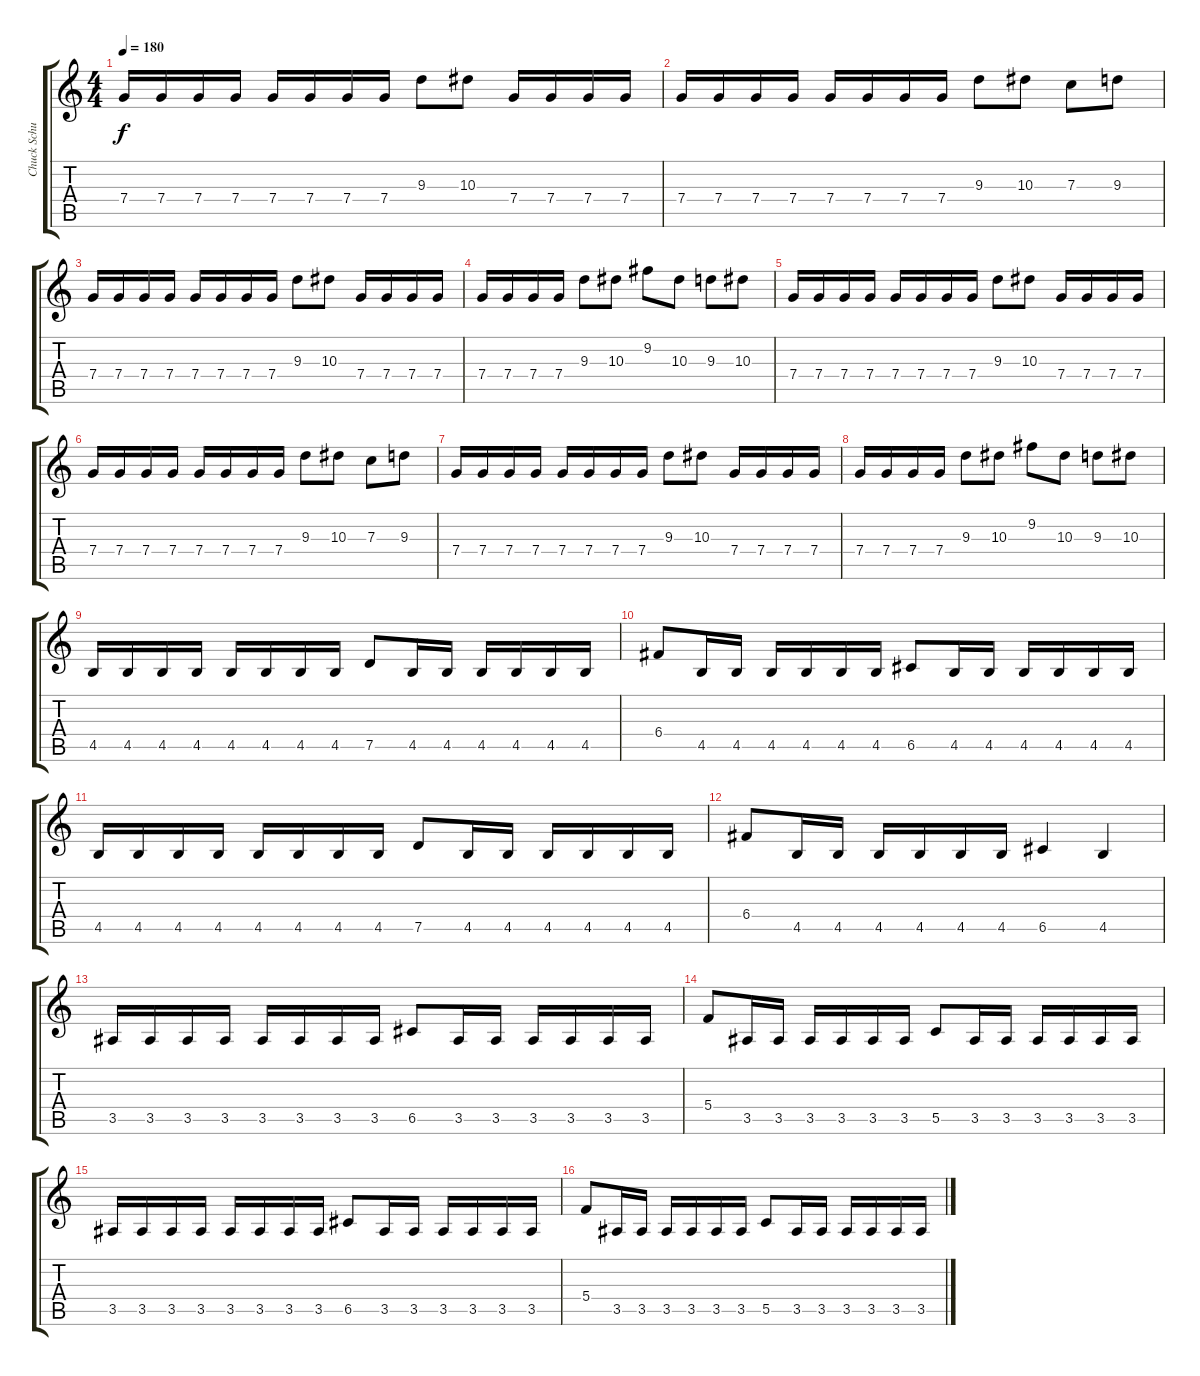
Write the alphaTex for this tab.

\track ("Chuck Schuldiner" "Chuck Schu") {instrument distortionguitar}
\staff {score tabs}
\tuning (D4 A3 F3 C3 G2 D2) {hide}
\ts (4 4)
\tempo 180
\clef g2
\ks c
7.4.16{dy f} 7.4.16 7.4.16 7.4.16 7.4.16 7.4.16 7.4.16 7.4.16 9.3.8 10.3.8 7.4.16 7.4.16 7.4.16 7.4.16 |
7.4.16 7.4.16 7.4.16 7.4.16 7.4.16 7.4.16 7.4.16 7.4.16 9.3.8 10.3.8 7.3.8 9.3.8 |
7.4.16 7.4.16 7.4.16 7.4.16 7.4.16 7.4.16 7.4.16 7.4.16 9.3.8 10.3.8 7.4.16 7.4.16 7.4.16 7.4.16 |
7.4.16 7.4.16 7.4.16 7.4.16 9.3.8 10.3.8 9.2.8 10.3.8 9.3.8 10.3.8 |
7.4.16 7.4.16 7.4.16 7.4.16 7.4.16 7.4.16 7.4.16 7.4.16 9.3.8 10.3.8 7.4.16 7.4.16 7.4.16 7.4.16 |
7.4.16 7.4.16 7.4.16 7.4.16 7.4.16 7.4.16 7.4.16 7.4.16 9.3.8 10.3.8 7.3.8 9.3.8 |
7.4.16 7.4.16 7.4.16 7.4.16 7.4.16 7.4.16 7.4.16 7.4.16 9.3.8 10.3.8 7.4.16 7.4.16 7.4.16 7.4.16 |
7.4.16 7.4.16 7.4.16 7.4.16 9.3.8 10.3.8 9.2.8 10.3.8 9.3.8 10.3.8 |
4.5.16 4.5.16 4.5.16 4.5.16 4.5.16 4.5.16 4.5.16 4.5.16 7.5.8 4.5.16 4.5.16 4.5.16 4.5.16 4.5.16 4.5.16 |
6.4.8 4.5.16 4.5.16 4.5.16 4.5.16 4.5.16 4.5.16 6.5.8 4.5.16 4.5.16 4.5.16 4.5.16 4.5.16 4.5.16 |
4.5.16 4.5.16 4.5.16 4.5.16 4.5.16 4.5.16 4.5.16 4.5.16 7.5.8 4.5.16 4.5.16 4.5.16 4.5.16 4.5.16 4.5.16 |
6.4.8 4.5.16 4.5.16 4.5.16 4.5.16 4.5.16 4.5.16 6.5.4 4.5.4 |
3.5.16 3.5.16 3.5.16 3.5.16 3.5.16 3.5.16 3.5.16 3.5.16 6.5.8 3.5.16 3.5.16 3.5.16 3.5.16 3.5.16 3.5.16 |
5.4.8 3.5.16 3.5.16 3.5.16 3.5.16 3.5.16 3.5.16 5.5.8 3.5.16 3.5.16 3.5.16 3.5.16 3.5.16 3.5.16 |
3.5.16 3.5.16 3.5.16 3.5.16 3.5.16 3.5.16 3.5.16 3.5.16 6.5.8 3.5.16 3.5.16 3.5.16 3.5.16 3.5.16 3.5.16 |
5.4.8 3.5.16 3.5.16 3.5.16 3.5.16 3.5.16 3.5.16 5.5.8 3.5.16 3.5.16 3.5.16 3.5.16 3.5.16 3.5.16
